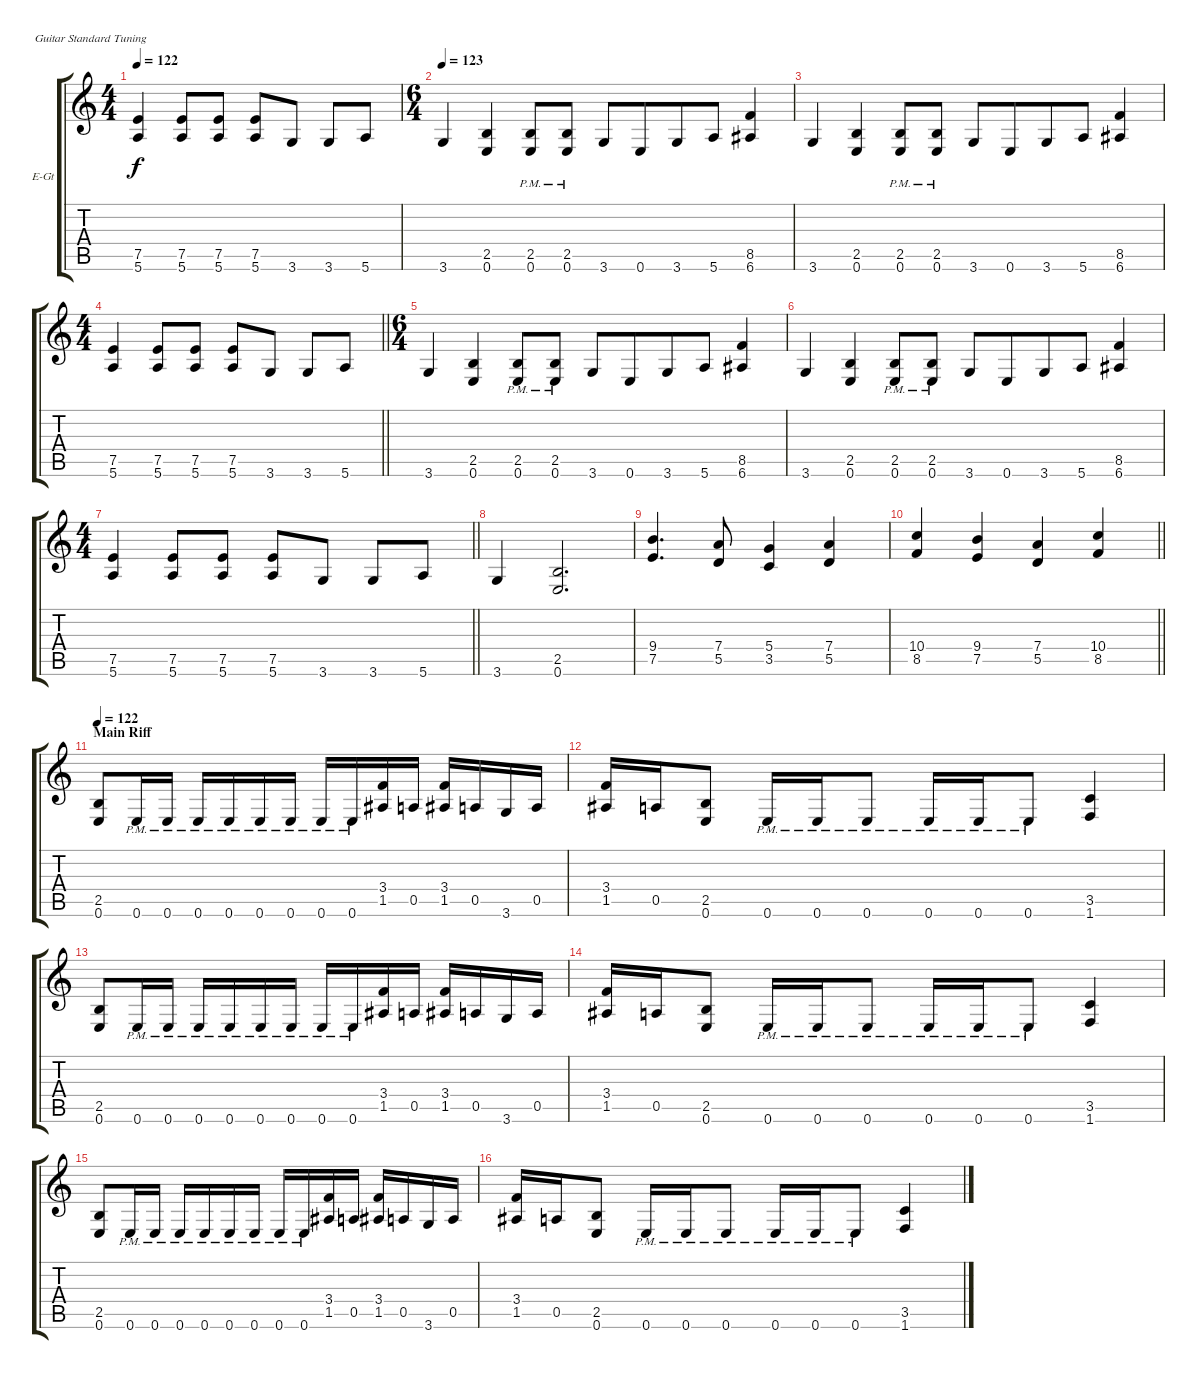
\bracketExtendMode groupsimilarinstruments
\firstSystemTrackNameOrientation horizontal
\otherSystemsTrackNameOrientation horizontal
\track ("Kirk Hammett" "E-Gt") {instrument distortionguitar}
\staff {score tabs}
\tuning (E4 B3 G3 D3 A2 E2)
\ts (4 4)
\beaming (8 2 2 2 2)
\tempo 122
\clef g2
\ks c
(7.5 5.6).4{dy f} (7.5 5.6).8 (7.5 5.6).8 (7.5 5.6).8 3.6.8 3.6.8 5.6.8 |
\ts (6 4)
\beaming (8 6 6)
\tempo 123
3.6.4 (2.5 0.6).4 (2.5{pm} 0.6{pm}).8 (2.5{pm} 0.6{pm}).8 3.6.8 0.6.8 3.6.8 5.6.8 (8.5 6.6).4 |
3.6.4 (2.5 0.6).4 (2.5{pm} 0.6{pm}).8 (2.5{pm} 0.6{pm}).8 3.6.8 0.6.8 3.6.8 5.6.8 (8.5 6.6).4 |
\ts (4 4)
\beaming (8 2 2 2 2)
\barLineRight lightlight
(7.5 5.6).4 (7.5 5.6).8 (7.5 5.6).8 (7.5 5.6).8 3.6.8 3.6.8 5.6.8 |
\ts (6 4)
\beaming (8 6 6)
3.6.4 (2.5 0.6).4 (2.5{pm} 0.6{pm}).8 (2.5{pm} 0.6{pm}).8 3.6.8 0.6.8 3.6.8 5.6.8 (8.5 6.6).4 |
3.6.4 (2.5 0.6).4 (2.5{pm} 0.6{pm}).8 (2.5{pm} 0.6{pm}).8 3.6.8 0.6.8 3.6.8 5.6.8 (8.5 6.6).4 |
\ts (4 4)
\beaming (8 2 2 2 2)
\barLineRight lightlight
(7.5 5.6).4 (7.5 5.6).8 (7.5 5.6).8 (7.5 5.6).8 3.6.8 3.6.8 5.6.8 |
3.6.4 (2.5 0.6).2{d} |
(9.4 7.5).4{d} (7.4 5.5).8 (5.4 3.5).4 (7.4 5.5).4 |
\barLineRight lightlight
(10.4 8.5).4 (9.4 7.5).4 (7.4 5.5).4 (10.4 8.5).4 |
\section ("" "Main Riff")
\tempo 122
(2.5 0.6).8 0.6{pm}.16 0.6{pm}.16 0.6{pm}.16 0.6{pm}.16 0.6{pm}.16 0.6{pm}.16 0.6{pm}.16 0.6{pm}.16 (3.4 1.5).16 0.5.16 (3.4 1.5).16 0.5.16 3.6.16 0.5.16 |
(3.4 1.5).16 0.5.16 (2.5 0.6).8 0.6{pm}.16 0.6{pm}.16 0.6{pm}.8 0.6{pm}.16 0.6{pm}.16 0.6{pm}.8 (3.5 1.6).4 |
(2.5 0.6).8 0.6{pm}.16 0.6{pm}.16 0.6{pm}.16 0.6{pm}.16 0.6{pm}.16 0.6{pm}.16 0.6{pm}.16 0.6{pm}.16 (3.4 1.5).16 0.5.16 (3.4 1.5).16 0.5.16 3.6.16 0.5.16 |
(3.4 1.5).16 0.5.16 (2.5 0.6).8 0.6{pm}.16 0.6{pm}.16 0.6{pm}.8 0.6{pm}.16 0.6{pm}.16 0.6{pm}.8 (3.5 1.6).4 |
(2.5 0.6).8 0.6{pm}.16 0.6{pm}.16 0.6{pm}.16 0.6{pm}.16 0.6{pm}.16 0.6{pm}.16 0.6{pm}.16 0.6{pm}.16 (3.4 1.5).16 0.5.16 (3.4 1.5).16 0.5.16 3.6.16 0.5.16 |
(3.4 1.5).16 0.5.16 (2.5 0.6).8 0.6{pm}.16 0.6{pm}.16 0.6{pm}.8 0.6{pm}.16 0.6{pm}.16 0.6{pm}.8 (3.5 1.6).4
